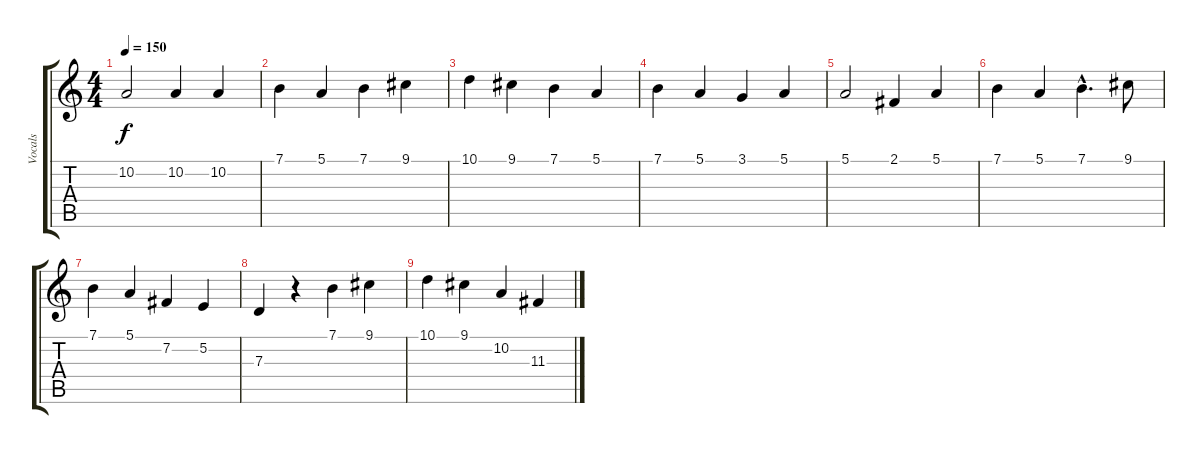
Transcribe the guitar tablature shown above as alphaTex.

\track ("Vocals" "Vocals") {instrument lead3calliope}
\staff {score tabs}
\tuning (E4 B3 G3 D3 A2 E2) {hide}
\ts (4 4)
\tempo 150
\clef g2
\ks c
10.2.2{dy f} 10.2.4 10.2.4 |
7.1.4 5.1.4 7.1.4 9.1.4 |
10.1.4 9.1.4 7.1.4 5.1.4 |
7.1.4 5.1.4 3.1.4 5.1.4 |
5.1.2 2.1.4 5.1.4 |
7.1.4 5.1.4 7.1{hac}.4{d} 9.1.8 |
7.1.4 5.1.4 7.2.4 5.2.4 |
7.3.4 r.4 7.1.4 9.1.4 |
10.1.4 9.1.4 10.2.4 11.3.4
